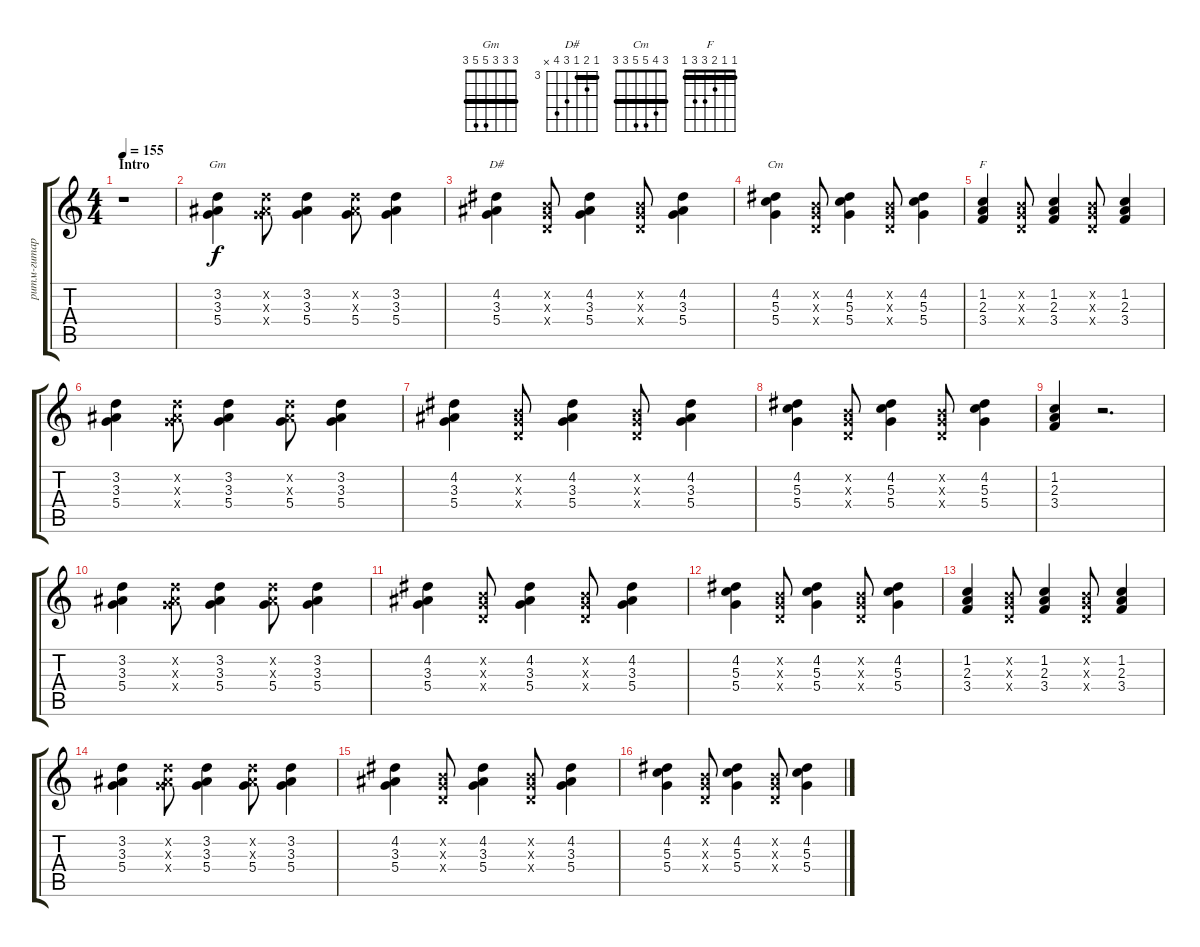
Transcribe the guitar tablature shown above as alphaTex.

\track ("ритм-гитара Leva Bi" "ритм-гитар") {instrument acousticguitarnylon}
\staff {score tabs}
\tuning (E4 B3 G3 D3 A2 E2) {hide}
\chord ("Gm" 3 3 3 5 5 3) {barre 3}
\chord ("D#" 3 4 3 5 6 x) {firstfret 3 barre 3}
\chord ("Cm" 3 4 5 5 3 3) {barre 3}
\chord ("F" 1 1 2 3 3 1) {barre 1}
\ts (4 4)
\section ("" "Intro")
\tempo 155
\clef g2
\ks c
r.1{dy f instrument acousticguitarnylon} |
(3.2 3.3 5.4).4{ch "Gm"} (3.2{x} 3.3{x} 5.4{x}).8 (3.2 3.3 5.4).4 (3.2{x} 3.3{x} 5.4).8 (3.2 3.3 5.4).4 |
(4.2 3.3 5.4).4{ch "D#"} (0.2{x} 0.3{x} 0.4{x}).8 (4.2 3.3 5.4).4 (0.2{x} 0.3{x} 0.4{x}).8 (4.2 3.3 5.4).4 |
(4.2 5.3 5.4).4{ch "Cm"} (0.2{x} 0.3{x} 0.4{x}).8 (4.2 5.3 5.4).4 (0.2{x} 0.3{x} 0.4{x}).8 (4.2 5.3 5.4).4 |
(1.2 2.3 3.4).4{ch "F"} (0.2{x} 0.3{x} 0.4{x}).8 (1.2 2.3 3.4).4 (0.2{x} 0.3{x} 0.4{x}).8 (1.2 2.3 3.4).4 |
(3.2 3.3 5.4).4 (3.2{x} 3.3{x} 5.4{x}).8 (3.2 3.3 5.4).4 (3.2{x} 3.3{x} 5.4).8 (3.2 3.3 5.4).4 |
(4.2 3.3 5.4).4 (0.2{x} 0.3{x} 0.4{x}).8 (4.2 3.3 5.4).4 (0.2{x} 0.3{x} 0.4{x}).8 (4.2 3.3 5.4).4 |
(4.2 5.3 5.4).4 (0.2{x} 0.3{x} 0.4{x}).8 (4.2 5.3 5.4).4 (0.2{x} 0.3{x} 0.4{x}).8 (4.2 5.3 5.4).4 |
(1.2 2.3 3.4).4 r.2{d} |
(3.2 3.3 5.4).4 (3.2{x} 3.3{x} 5.4{x}).8 (3.2 3.3 5.4).4 (3.2{x} 3.3{x} 5.4).8 (3.2 3.3 5.4).4 |
(4.2 3.3 5.4).4 (0.2{x} 0.3{x} 0.4{x}).8 (4.2 3.3 5.4).4 (0.2{x} 0.3{x} 0.4{x}).8 (4.2 3.3 5.4).4 |
(4.2 5.3 5.4).4 (0.2{x} 0.3{x} 0.4{x}).8 (4.2 5.3 5.4).4 (0.2{x} 0.3{x} 0.4{x}).8 (4.2 5.3 5.4).4 |
(1.2 2.3 3.4).4 (0.2{x} 0.3{x} 0.4{x}).8 (1.2 2.3 3.4).4 (0.2{x} 0.3{x} 0.4{x}).8 (1.2 2.3 3.4).4 |
(3.2 3.3 5.4).4 (3.2{x} 3.3{x} 5.4{x}).8 (3.2 3.3 5.4).4 (3.2{x} 3.3{x} 5.4).8 (3.2 3.3 5.4).4 |
(4.2 3.3 5.4).4 (0.2{x} 0.3{x} 0.4{x}).8 (4.2 3.3 5.4).4 (0.2{x} 0.3{x} 0.4{x}).8 (4.2 3.3 5.4).4 |
(4.2 5.3 5.4).4 (0.2{x} 0.3{x} 0.4{x}).8 (4.2 5.3 5.4).4 (0.2{x} 0.3{x} 0.4{x}).8 (4.2 5.3 5.4).4
